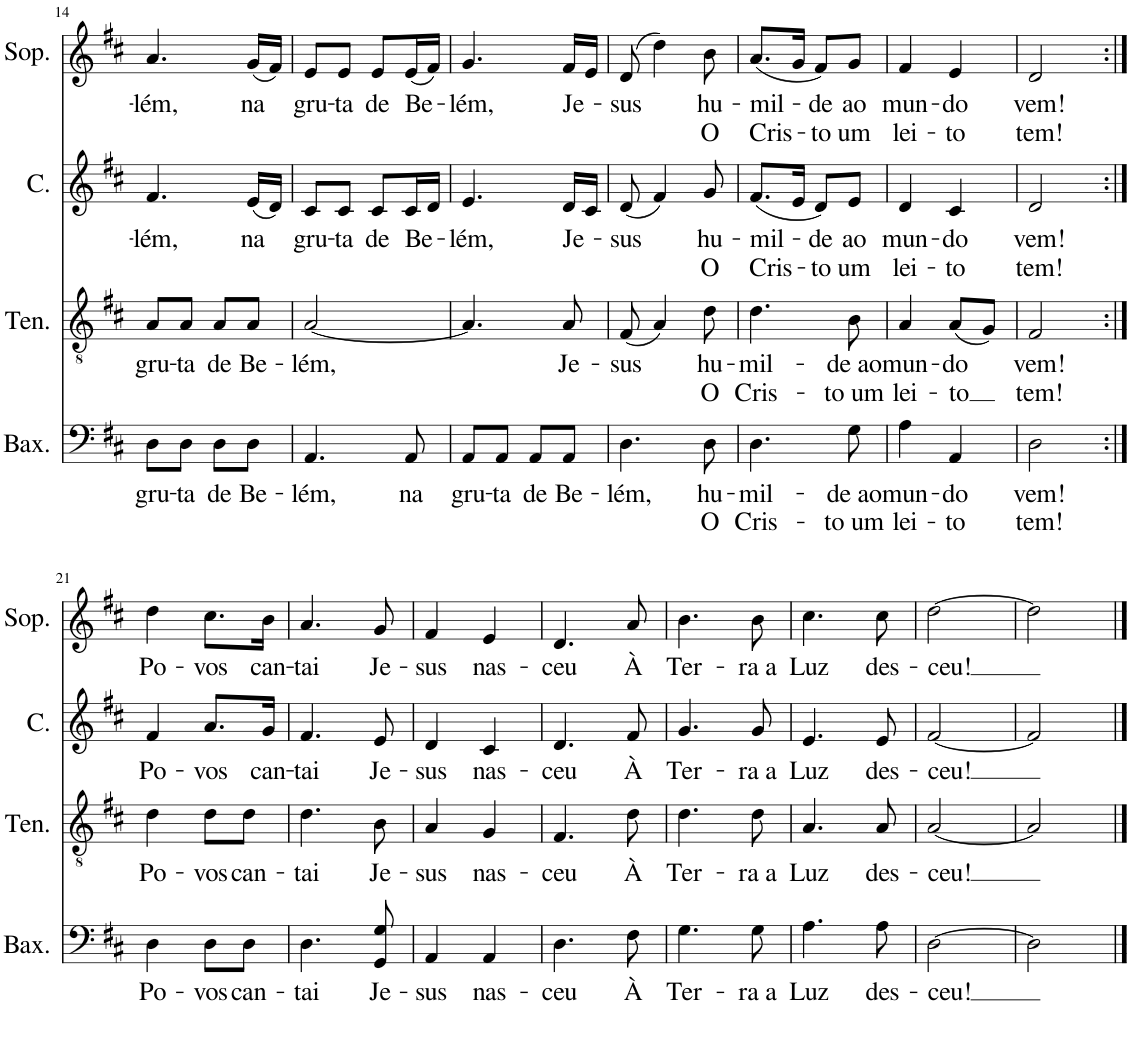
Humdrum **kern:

**kern	**text	**text	**kern	**text	**text	**kern	**text	**text	**kern	**text	**text
*part4	*part4	*part4	*part3	*part3	*part3	*part2	*part2	*part2	*part1	*part1	*part1
*staff4	*staff4	*staff4	*staff3	*staff3	*staff3	*staff2	*staff2	*staff2	*staff1	*staff1	*staff1
*I"Baixo	*	*	*I"Tenor	*	*	*I"Contralto	*	*	*I"Soprano	*	*
*I'Bax.	*	*	*I'Ten.	*	*	*I'C.	*	*	*I'Sop.	*	*
!!LO:PB:g=z
*clefF4	*	*	*clefGv2	*	*	*clefG2	*	*	*clefG2	*	*
*k[f#c#]	*	*	*k[f#c#]	*	*	*k[f#c#]	*	*	*k[f#c#]	*	*
*M2/4	*	*	*M2/4	*	*	*M2/4	*	*	*M2/4	*	*
=14	=14	=14	=14	=14	=14	=14	=14	=14	=14	=14	=14
!	!LO:LY:b	!	!	!LO:LY:b	!	!	!LO:LY:b	!	!	!LO:LY:b	!
8D\L	gru-	.	8A/L	gru-	.	4.f#/	-lém,	.	4.a/	-lém,	.
!	!LO:LY:b	!	!	!LO:LY:b	!	!	!	!	!	!	!
8D\J	-ta	.	8A/J	-ta	.	.	.	.	.	.	.
!	!LO:LY:b	!	!	!LO:LY:b	!	!	!	!	!	!	!
8D\L	de	.	8A/L	de	.	.	.	.	.	.	.
!	!LO:LY:b	!	!	!LO:LY:b	!	!	!LO:LY:b	!	!	!LO:LY:b	!
8D\J	Be-	.	8A/J	Be-	.	(16e/LL	na	.	(16g/LL	na	.
.	.	.	.	.	.	16d/JJ)	.	.	16f#/JJ)	.	.
=15	=15	=15	=15	=15	=15	=15	=15	=15	=15	=15	=15
!	!LO:LY:b	!	!	!LO:LY:b	!	!	!LO:LY:b	!	!	!LO:LY:b	!
4.AA/	-lém,	.	[2A/	-lém,	.	8c#/L	gru-	.	8e/L	gru-	.
!	!	!	!	!	!	!	!LO:LY:b	!	!	!LO:LY:b	!
.	.	.	.	.	.	8c#/J	-ta	.	8e/J	-ta	.
!	!	!	!	!	!	!	!LO:LY:b	!	!	!LO:LY:b	!
.	.	.	.	.	.	8c#/L	de	.	8e/L	de	.
!	!LO:LY:b	!	!	!	!	!	!LO:LY:b	!	!	!LO:LY:b	!
8AA/	na	.	.	.	.	16c#/L	Be-	.	(16e/L	Be-	.
.	.	.	.	.	.	16d/JJ	.	.	16f#/JJ)	.	.
=16	=16	=16	=16	=16	=16	=16	=16	=16	=16	=16	=16
!	!LO:LY:b	!	!	!	!	!	!LO:LY:b	!	!	!LO:LY:b	!
8AA/L	gru-	.	4.A/]	.	.	4.e/	-lém,	.	4.g/	-lém,	.
!	!LO:LY:b	!	!	!	!	!	!	!	!	!	!
8AA/J	-ta	.	.	.	.	.	.	.	.	.	.
!	!LO:LY:b	!	!	!	!	!	!	!	!	!	!
8AA/L	de	.	.	.	.	.	.	.	.	.	.
!	!LO:LY:b	!	!	!LO:LY:b	!	!	!LO:LY:b	!	!	!LO:LY:b	!
8AA/J	Be-	.	8A/	Je-	.	16d/LL	Je-	.	16f#/LL	Je-	.
.	.	.	.	.	.	16c#/JJ	.	.	16e/JJ	.	.
=17	=17	=17	=17	=17	=17	=17	=17	=17	=17	=17	=17
!	!LO:LY:b	!	!	!LO:LY:b	!	!	!LO:LY:b	!	!	!LO:LY:b	!
4.D\	-lém,	.	(8F#/	-sus	.	(8d/	-sus	.	(8d/	-sus	.
.	.	.	4A/)	.	.	4f#/)	.	.	4dd\)	.	.
!	!LO:LY:b	!LO:LY:b	!	!LO:LY:b	!LO:LY:b	!	!LO:LY:b	!LO:LY:b	!	!LO:LY:b	!LO:LY:b
8D\	hu-	O	8d\	hu-	O	8g/	hu-	O	8b\	hu-	O
=18	=18	=18	=18	=18	=18	=18	=18	=18	=18	=18	=18
!	!LO:LY:b	!LO:LY:b	!	!LO:LY:b	!LO:LY:b	!	!LO:LY:b	!LO:LY:b	!	!LO:LY:b	!LO:LY:b
4.D\	-mil-	Cris-	4.d\	-mil-	Cris-	(8.f#/L	-mil-	Cris-	(8.a/L	-mil-	Cris-
.	.	.	.	.	.	16e/Jk	.	.	16g/Jk	.	.
!	!	!	!	!	!	!	!LO:LY:b	!LO:LY:b	!	!LO:LY:b	!LO:LY:b
.	.	.	.	.	.	8d/L)	-de	-to	8f#/L)	-de	-to
!	!LO:LY:b	!LO:LY:b	!	!LO:LY:b	!LO:LY:b	!	!LO:LY:b	!LO:LY:b	!	!LO:LY:b	!LO:LY:b
8G\	-de ao	-to um	8B\	-de ao	-to um	8e/J	ao	um	8g/J	ao	um
=19	=19	=19	=19	=19	=19	=19	=19	=19	=19	=19	=19
!	!LO:LY:b	!LO:LY:b	!	!LO:LY:b	!LO:LY:b	!	!LO:LY:b	!LO:LY:b	!	!LO:LY:b	!LO:LY:b
4A\	mun-	lei-	4A/	mun-	lei-	4d/	mun-	lei-	4f#/	mun-	lei-
!	!LO:LY:b	!LO:LY:b	!	!LO:LY:b	!LO:LY:b	!	!LO:LY:b	!LO:LY:b	!	!LO:LY:b	!LO:LY:b
4AA/	-do	-to	(8A/L	-do	-to	4c#/	-do	-to	4e/	-do	-to
.	.	.	8G/J)	.	.	.	.	.	.	.	.
=20	=20	=20	=20	=20	=20	=20	=20	=20	=20	=20	=20
!	!LO:LY:b	!LO:LY:b	!	!LO:LY:b	!LO:LY:b	!	!LO:LY:b	!LO:LY:b	!	!LO:LY:b	!LO:LY:b
2D\	vem!	tem!	2F#/	vem!	tem!	2d/	vem!	tem!	2d/	vem!	tem!
!!LO:LB:g=z
=21:|!	=21:|!	=21:|!	=21:|!	=21:|!	=21:|!	=21:|!	=21:|!	=21:|!	=21:|!	=21:|!	=21:|!
!	!LO:LY:b	!	!	!LO:LY:b	!	!	!LO:LY:b	!	!	!LO:LY:b	!
4D\	Po-	.	4d\	Po-	.	4f#/	Po-	.	4dd\	Po-	.
!	!LO:LY:b	!	!	!LO:LY:b	!	!	!LO:LY:b	!	!	!LO:LY:b	!
8D\L	-vos	.	8d\L	-vos	.	8.a/L	-vos	.	8.cc#\L	-vos	.
!	!LO:LY:b	!	!	!LO:LY:b	!	!	!	!	!	!	!
8D\J	can-	.	8d\J	can-	.	.	.	.	.	.	.
!	!	!	!	!	!	!	!LO:LY:b	!	!	!LO:LY:b	!
.	.	.	.	.	.	16g/Jk	can-	.	16b\Jk	can-	.
=22	=22	=22	=22	=22	=22	=22	=22	=22	=22	=22	=22
!	!LO:LY:b	!	!	!LO:LY:b	!	!	!LO:LY:b	!	!	!LO:LY:b	!
4.D\	-tai	.	4.d\	-tai	.	4.f#/	-tai	.	4.a/	-tai	.
!	!LO:LY:b	!	!	!LO:LY:b	!	!	!LO:LY:b	!	!	!LO:LY:b	!
8GG/ 8G/	Je-	.	8B\	Je-	.	8e/	Je-	.	8g/	Je-	.
=23	=23	=23	=23	=23	=23	=23	=23	=23	=23	=23	=23
!	!LO:LY:b	!	!	!LO:LY:b	!	!	!LO:LY:b	!	!	!LO:LY:b	!
4AA/	-sus	.	4A/	-sus	.	4d/	-sus	.	4f#/	-sus	.
!	!LO:LY:b	!	!	!LO:LY:b	!	!	!LO:LY:b	!	!	!LO:LY:b	!
4AA/	nas-	.	4G/	nas-	.	4c#/	nas-	.	4e/	nas-	.
=24	=24	=24	=24	=24	=24	=24	=24	=24	=24	=24	=24
!	!LO:LY:b	!	!	!LO:LY:b	!	!	!LO:LY:b	!	!	!LO:LY:b	!
4.D\	-ceu	.	4.F#/	-ceu	.	4.d/	-ceu	.	4.d/	-ceu	.
!	!LO:LY:b	!	!	!LO:LY:b	!	!	!LO:LY:b	!	!	!LO:LY:b	!
8F#\	À	.	8d\	À	.	8f#/	À	.	8a/	À	.
=25	=25	=25	=25	=25	=25	=25	=25	=25	=25	=25	=25
!	!LO:LY:b	!	!	!LO:LY:b	!	!	!LO:LY:b	!	!	!LO:LY:b	!
4.G\	Ter-	.	4.d\	Ter-	.	4.g/	Ter-	.	4.b\	Ter-	.
!	!LO:LY:b	!	!	!LO:LY:b	!	!	!LO:LY:b	!	!	!LO:LY:b	!
8G\	-ra a	.	8d\	-ra a	.	8g/	-ra a	.	8b\	-ra a	.
=26	=26	=26	=26	=26	=26	=26	=26	=26	=26	=26	=26
!	!LO:LY:b	!	!	!LO:LY:b	!	!	!LO:LY:b	!	!	!LO:LY:b	!
4.A\	Luz	.	4.A/	Luz	.	4.e/	Luz	.	4.cc#\	Luz	.
!	!LO:LY:b	!	!	!LO:LY:b	!	!	!LO:LY:b	!	!	!LO:LY:b	!
8A\	des-	.	8A/	des-	.	8e/	des-	.	8cc#\	des-	.
=27	=27	=27	=27	=27	=27	=27	=27	=27	=27	=27	=27
!	!LO:LY:b	!	!	!LO:LY:b	!	!	!LO:LY:b	!	!	!LO:LY:b	!
[2D\	-ceu!	.	[2A/	-ceu!	.	[2f#/	-ceu!	.	[2dd\	-ceu!	.
=28	=28	=28	=28	=28	=28	=28	=28	=28	=28	=28	=28
2D\]	.	.	2A/]	.	.	2f#/]	.	.	2dd\]	.	.
==	==	==	==	==	==	==	==	==	==	==	==
*-	*-	*-	*-	*-	*-	*-	*-	*-	*-	*-	*-
